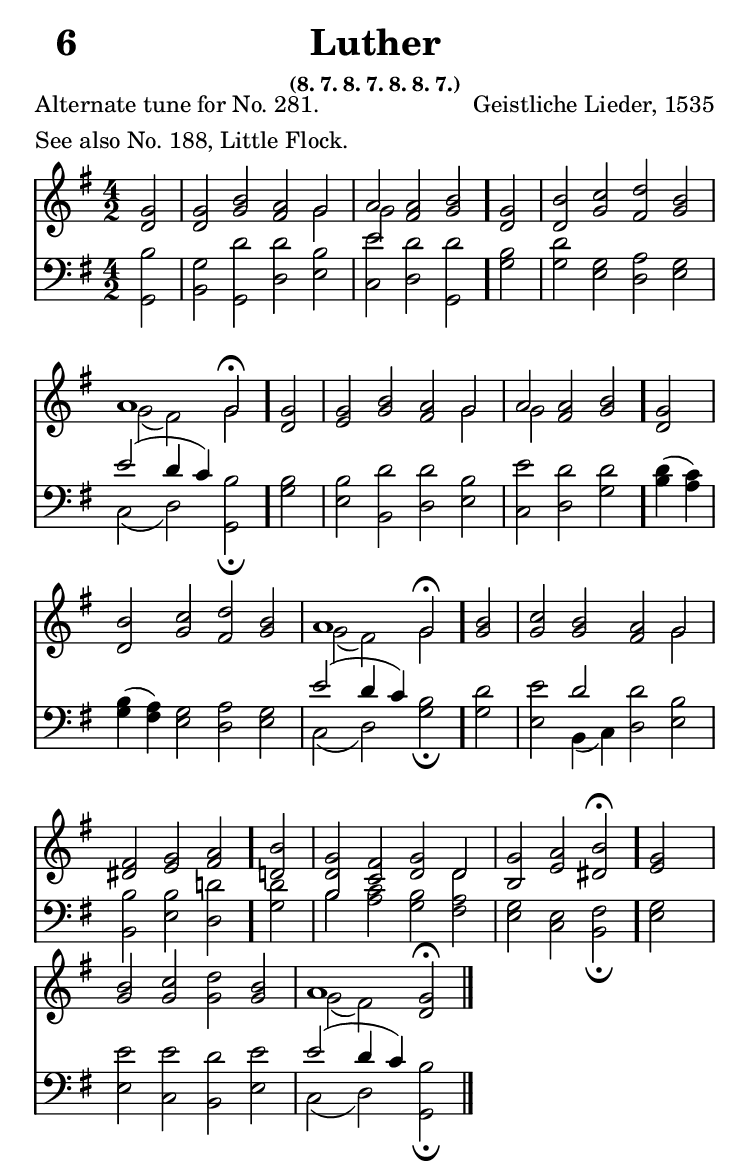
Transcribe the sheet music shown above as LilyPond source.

\include "common/global.ily"
\paper {
  \include "common/paper-additional.ily"
  ragged-last-bottom = ##t
  ragged-last = ##t
  % shrink space before markup verses to fit next hymn on same page
  score-markup-spacing.padding = 1.8
score-markup-spacing.basic-distance = 1.8

}

\header{
  hymnnumber = "6"
  tunename = "Luther"
  meter = "8. 7. 8. 7. 8. 8. 7."
  composer = "Geistliche Lieder, 1535"
  alternate = \markup { \column {
    "Alternate tune for No. 281."
    "See also No. 188, Little Flock."
  } }
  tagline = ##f
}

ta = { \tempo 2=69 }
tb = { \tempo 4=69 }

global = {
  \include "common/overrides.ily"
  \override Staff.TimeSignature.style = #'numbered
  \time 4/2 % original does not specify time signature
  \override Score.MetronomeMark.transparent = ##t % hide all fermata changes too % original shows tempo
  \ta
  \key g \major
  \partial 2
  \autoBeamOff
}

notesSoprano = {
\global
\relative c'' {

  g2 | g b a g | a a b \bar "." % original has \bar "||" or some such
  g2 | b c d b | a1 \tb g2^\fermata \ta \bar "."
  g2 | g b a g | a a b \bar "."
  g2 | b c d b | a1 \tb g2^\fermata \ta \bar "."
  b2 | c b a g | fis g a \bar "."
  b | g fis g d | g a \tb b^\fermata \ta \bar "."
  g2 | b c d b | a1 g2^\fermata \bar "|."

}
}

notesAlto = {
\global
\relative e' {

  d2 | d g fis g | g fis g
  d2 | d g fis g | g( fis) g
  d2 | e g fis g | g fis g
  d2 | d g fis g | g( fis) g
  g2 | g g fis g | dis e fis
  d2 | d c d d | b e dis
  e | g g g g | g( fis) d

}
}

notesTenor = {
\global
\relative a {

  b2 | g d' d b | e d d
  b | d g, a g | e'( d4 c) b2
  b2 | b d d b | e d d
  d4( c) | b4( a) g2 a g | e'( d4 c) b2
  d2 | e d d b | b b d!
  d2 | b c b a | g e fis
  g2 | e' e d e | e( d4 c) b2

}
}

notesBass = {
\global
\relative f, {

  g2 | b g d' e | c d g,
  g'2 | g e d e | c( d) g,_\fermata
  g'2 | e b d e | c d g
  b4( a) | g( fis) e2 d e | c( d) g_\fermata
  g2 | e b4( c) d2 e | b e d
  g2 | b a g fis | e c b_\fermata
  e2 | e c b e | c( d) g,_\fermata

}
}

\score {
  \context ChoirStaff <<
    \context Staff = upper <<
      \set Staff.autoBeaming = ##f
      \set ChoirStaff.systemStartDelimiter = #'SystemStartBar
      \set ChoirStaff.printPartCombineTexts = ##f
      \partcombine #'(2 . 11) \notesSoprano \notesAlto
    >>
    \context Staff = men <<
      \set Staff.autoBeaming = ##f
      \clef bass
      \set ChoirStaff.printPartCombineTexts = ##f
      \partcombine #'(2 . 11) \notesTenor \notesBass
    >>
  >>
  \layout {
    \include "common/layout.ily"
  }
  #(cond ((ly:get-option 'eog-midi-permitted) #{ \midi{
    \include "common/midi.ily"
  } #}))
}

\version "2.19.49"  % necessary for upgrading to future LilyPond versions.

% vi:set et ts=2 sw=2 ai nocindent syntax=lilypond:
